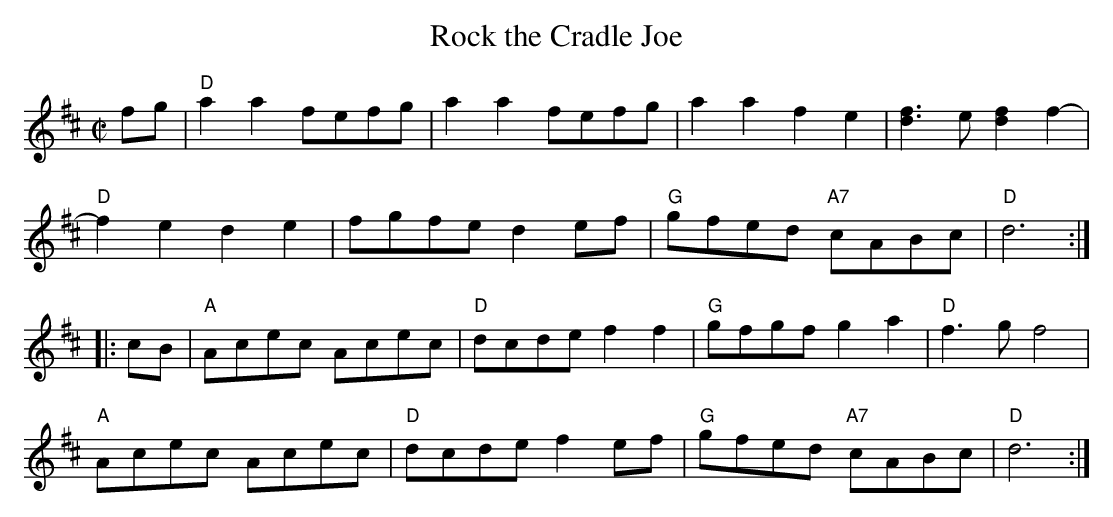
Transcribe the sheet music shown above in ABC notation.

X:1
T: Rock the Cradle Joe
M: C|
K: D
fg |\
"D"a2a2 fefg | a2a2 fefg | a2a2 f2e2 | [f3d3]e [f2d2]f2- |
"D"f2e2 d2e2 | fgfe d2ef | "G"gfed "A7"cABc | "D"d6 :|
|: cB |\
"A"Acec Acec | "D"dcde f2f2 | "G"gfgf g2a2 | "D"f3g f4 |
"A"Acec Acec | "D"dcde f2ef | "G"gfed "A7"cABc | "D"d6 :|
